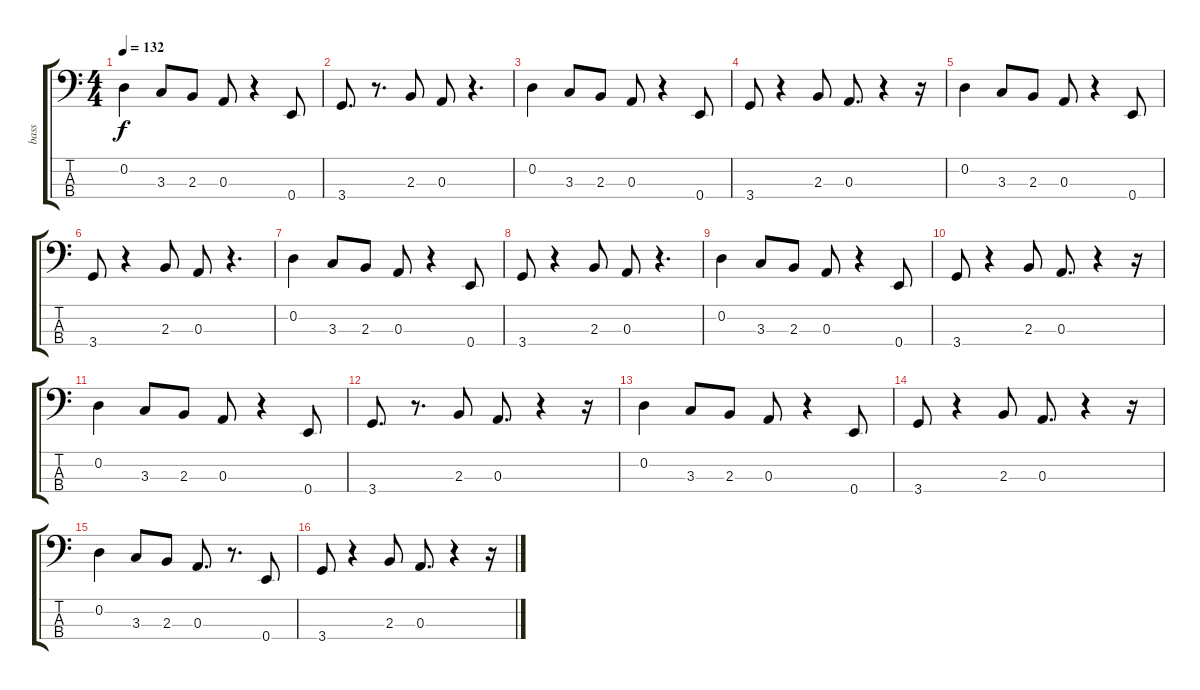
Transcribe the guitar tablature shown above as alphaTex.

\track ("bass" "bass") {instrument electricbassfinger}
\staff {score tabs}
\tuning (G2 D2 A1 E1) {hide}
\ts (4 4)
\tempo 132
\clef f4
\ks c
0.2.4{dy f} 3.3.8 2.3.8 0.3.8 r.4 0.4.8 |
3.4.8{d} r.8{d} 2.3.8 0.3.8 r.4{d} |
0.2.4 3.3.8 2.3.8 0.3.8 r.4 0.4.8 |
3.4.8 r.4 2.3.8 0.3.8{d} r.4 r.16 |
0.2.4 3.3.8 2.3.8 0.3.8 r.4 0.4.8 |
3.4.8 r.4 2.3.8 0.3.8 r.4{d} |
0.2.4 3.3.8 2.3.8 0.3.8 r.4 0.4.8 |
3.4.8 r.4 2.3.8 0.3.8 r.4{d} |
0.2.4 3.3.8 2.3.8 0.3.8 r.4 0.4.8 |
3.4.8 r.4 2.3.8 0.3.8{d} r.4 r.16 |
0.2.4 3.3.8 2.3.8 0.3.8 r.4 0.4.8 |
3.4.8{d} r.8{d} 2.3.8 0.3.8{d} r.4 r.16 |
0.2.4 3.3.8 2.3.8 0.3.8 r.4 0.4.8 |
3.4.8 r.4 2.3.8 0.3.8{d} r.4 r.16 |
0.2.4 3.3.8 2.3.8 0.3.8{d} r.8{d} 0.4.8 |
3.4.8 r.4 2.3.8 0.3.8{d} r.4 r.16
